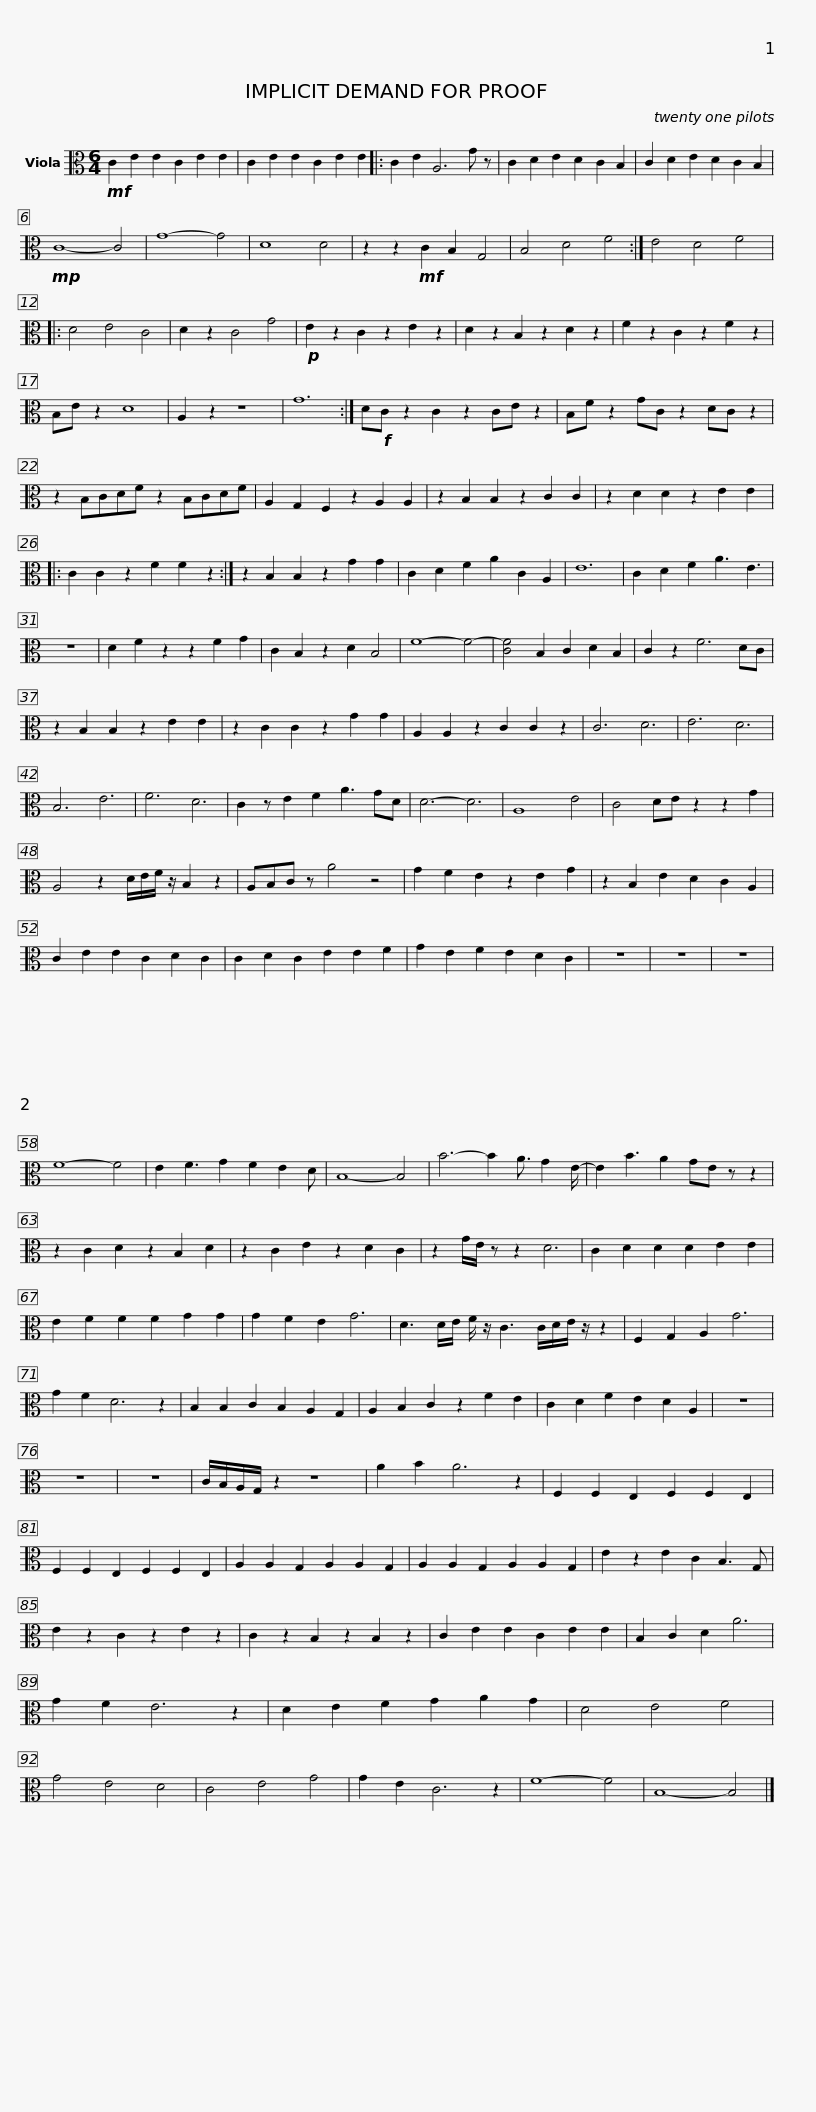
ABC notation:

X:1
L:1/8
M:6/4
I:linebreak $
K:C
V:1 alto
V:1
!mf! C2 E2 E2 C2 E2 E2 | C2 E2 E2 C2 E2 E2 |: C2 E2 A,6 G z | C2 D2 E2 D2 C2 B,2 | C2 D2 E2 D2 C2 B,2 | %5
!mp! C8- C4 | G8- G4 | D8 D4 |$ z2 z2!mf! C2 B,2 G,4 | B,4 D4 F4 :| %10
 E4 D4 F4 |: D4 E4 C4 | D2 z2 C4 G4 |!p! E2 z2 C2 z2 E2 z2 | D2 z2 B,2 z2 D2 z2 | %15
 F2 z2 C2 z2 F2 z2 |$ B,E z2 D8 | A,2 z2 z8 | G12 :| D!f!C z2 C2 z2 CE z2 | %20
 B,F z2 GC z2 DC z2 | z2 B,CDF z2 B,CDF | A,2 G,2 F,2 z2 A,2 A,2 |$ z2 B,2 B,2 z2 C2 C2 | z2 D2 D2 z2 E2 E2 |: %25
 C2 C2 z2 F2 F2 z2 :| z2 B,2 B,2 z2 G2 G2 | C2 D2 F2 A2 C2 A,2 | E12 | C2 D2 F2 A3 E3 | %30
 z12 |$ D2 F2 z2 z2 F2 G2 | C2 B,2 z2 D2 B,4 | F8- F4- | [CF]4 B,2 C2 D2 B,2 | %35
 C2 z2 F6 DC | z2 B,2 B,2 z2 E2 E2 | z2 C2 C2 z2 G2 G2 | A,2 A,2 z2 C2 C2 z2 |$ C6 D6 | %40
 E6 D6 | B,6 E6 | F6 D6 | C2 z E2 F2 A3 GD | D6- D6 | %45
 A,8 E4 | C4 DE z2 z2 G2 | A,4 z2 D/E/F/ z/ B,2 z2 |$ A,B,C z A4 z4 | G2 F2 E2 z2 E2 G2 | %50
 z2 B,2 E2 D2 C2 A,2 | C2 E2 E2 C2 D2 C2 | C2 D2 C2 E2 E2 F2 | G2 E2 F2 E2 D2 C2 | z12 | %55
 z12 | z12 |$ F8- F4 | E2 F3 G2 F2 E2 D | B,8- B,4 | %60
 B6- B2 A3/2 G2 E/- | E2 B3 A2 GE z z2 | z2 C2 D2 z2 B,2 D2 | z2 C2 E2 z2 D2 C2 |$ z2 G/E/ z z2 D6 | %65
 C2 D2 D2 D2 E2 E2 | E2 F2 F2 F2 G2 G2 | G2 F2 E2 G6 | D3 D/E/ F/ z/ C3 C/D/E/ z/ z2 | F,2 G,2 A,2 G6 |$ %70
 G2 F2 D6 z2 | B,2 B,2 C2 B,2 A,2 G,2 | A,2 B,2 C2 z2 F2 E2 | C2 D2 F2 E2 D2 A,2 | z12 | %75
 z12 | z12 | C/B,/A,/G,/ z2 z8 | A2 B2 A6 z2 |$ F,2 F,2 E,2 F,2 F,2 E,2 | %80
 F,2 F,2 E,2 F,2 F,2 E,2 | A,2 A,2 G,2 A,2 A,2 G,2 | A,2 A,2 G,2 A,2 A,2 G,2 | E2 z2 E2 C2 B,3 G, | E2 z2 C2 z2 E2 z2 | %85
 C2 z2 B,2 z2 B,2 z2 |$ C2 E2 E2 C2 E2 E2 | B,2 C2 D2 A6 | G2 F2 E6 z2 | D2 E2 F2 G2 A2 G2 | %90
 D4 E4 F4 | G4 E4 D4 | C4 E4 G4 | G2 E2 C6 z2 | F8- F4 |$ %95
 B,8- B,4 |] %96
